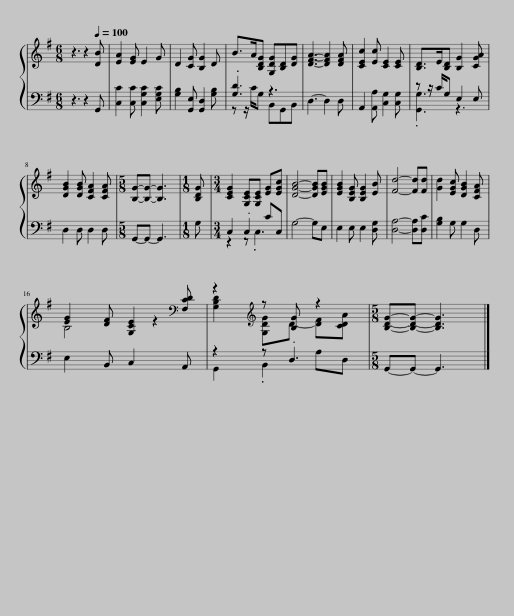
X:1
%%score { ( 1 4 ) | ( 2 3 ) }
L:1/8
M:6/8
I:linebreak $
K:G
V:1 treble
V:4 treble
V:2 bass
V:3 bass
V:1
 z3 z2[Q:1/4=100] [DB] | [EA]2 [EG] E2 G | D2 [CG] [B,G]2 D | B>A[B,DG] [G,DG][B,D][DG] | [DFA]3- [DFA]2 [DFA] | %5
 [CEc]2 [Ec] [CE]2 [CE] | [B,D]>E[B,D] [B,G]2 [CGA] |$ [DGB]2 [DGB] [CFA]2 [CFA] |[M:5/8] [B,G]-[B,G]- [B,G]3 |[M:1/8] [B,DG] | %10
[M:3/4] [CEG]2 [G,CE][G,CE] [EG][EGc] | [DGB]4- [DGB][EGB] | [EGB]2 [B,EG] [B,EG]2 [EB] | [Fd]4- [Fd][Fd] | [Gd]2 [EGc] [DGB]2 [CFA] |$ %15
 [EG]2 [DF] [G,CE]2[K:bass] [F,CD] | z2[K:treble] z [B,G] z2 |[M:5/8] [B,DG]-[B,DG]- [B,DG]3 |] %18
V:2
 z3 z2 G,, | [C,C]2 [C,C] [C,G,C]2 [E,G,C] | [G,B,]2 [G,,E,] [G,,D,]2 [G,B,] | .[G,D]3 z3 | D,3- D,2 D, | %5
 A,,2 [A,,A,] [C,G,]2 [C,G,] | z z/ C/G, E,2 E, |$ D,2 D, D,2 D, |[M:5/8] G,,-G,,- G,,3 |[M:1/8] G, | %10
[M:3/4] C,2 .C,2 CC, | G,4- G,E, | E,2 E, E,2 [D,G,] | [D,A,]4- [D,A,][D,C] | [G,B,]2 G, G,2 D, |$ %15
 E,2 B,, C,2 A,, | z2 z .D,3 |[M:5/8] G,,-G,,- G,,3 |] %18
V:3
 x6 | x6 | x6 | z z/ C/G, B,,G,,B,, | x6 | %5
 x6 | .[G,,G,]3 z3 |$ x6 |[M:5/8] x5 |[M:1/8] x | %10
[M:3/4] z2 z .C,3 | x6 | x6 | x6 | x6 |$ %15
 x6 | G,,2 .B,,2 A,D, |[M:5/8] x5 |] %18
V:4
 x6 | x6 | x6 | x6 | x6 | %5
 x6 | x6 |$ x6 |[M:5/8] x5 |[M:1/8] x | %10
[M:3/4] x6 | x6 | x6 | x6 | x6 |$ %15
 B,4 z2[K:bass] | [G,B,D]2[K:treble] [G,DG]D- [DF][CDA] |[M:5/8] x5 |] %18
